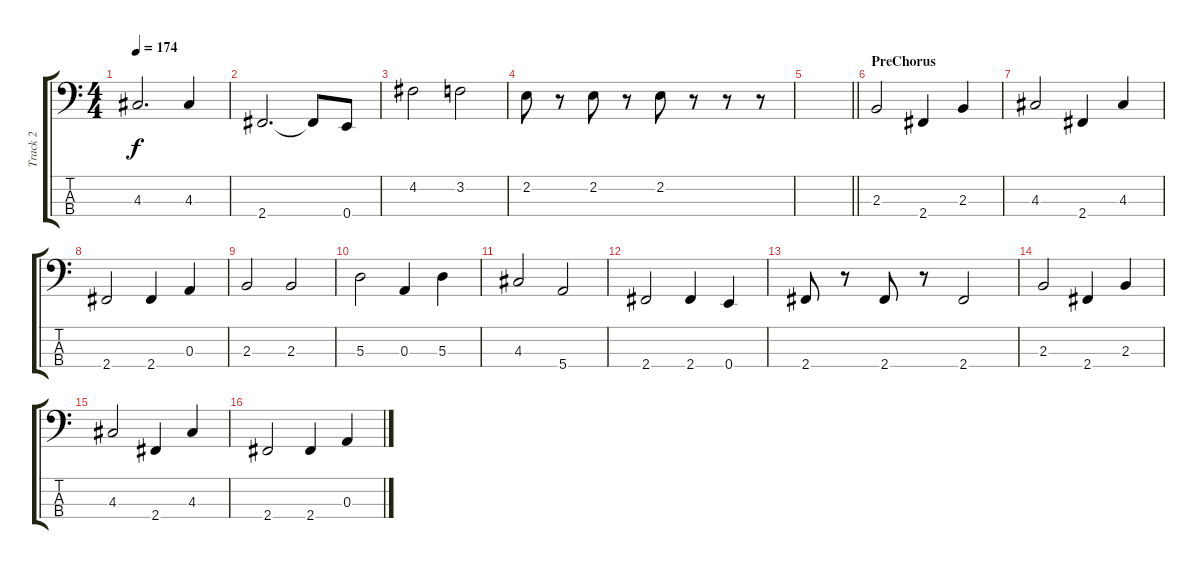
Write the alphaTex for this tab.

\track ("Track 2" "Track 2") {instrument electricbassfinger}
\staff {score tabs}
\tuning (G2 D2 A1 E1) {hide}
\ts (4 4)
\tempo 174
\clef f4
\ks c
4.3.2{d dy f} 4.3.4 |
2.4.2{d} 2.4{t}.8 0.4.8 |
4.2.2 3.2.2 |
2.2.8 r.8 2.2.8 r.8 2.2.8 r.8 r.8 r.8 |
\barLineRight lightlight
|
\section ("" "PreChorus")
2.3.2 2.4.4 2.3.4 |
4.3.2 2.4.4 4.3.4 |
2.4.2 2.4.4 0.3.4 |
2.3.2 2.3.2 |
5.3.2 0.3.4 5.3.4 |
4.3.2 5.4.2 |
2.4.2 2.4.4 0.4.4 |
2.4.8 r.8 2.4.8 r.8 2.4.2 |
2.3.2 2.4.4 2.3.4 |
4.3.2 2.4.4 4.3.4 |
2.4.2 2.4.4 0.3.4
